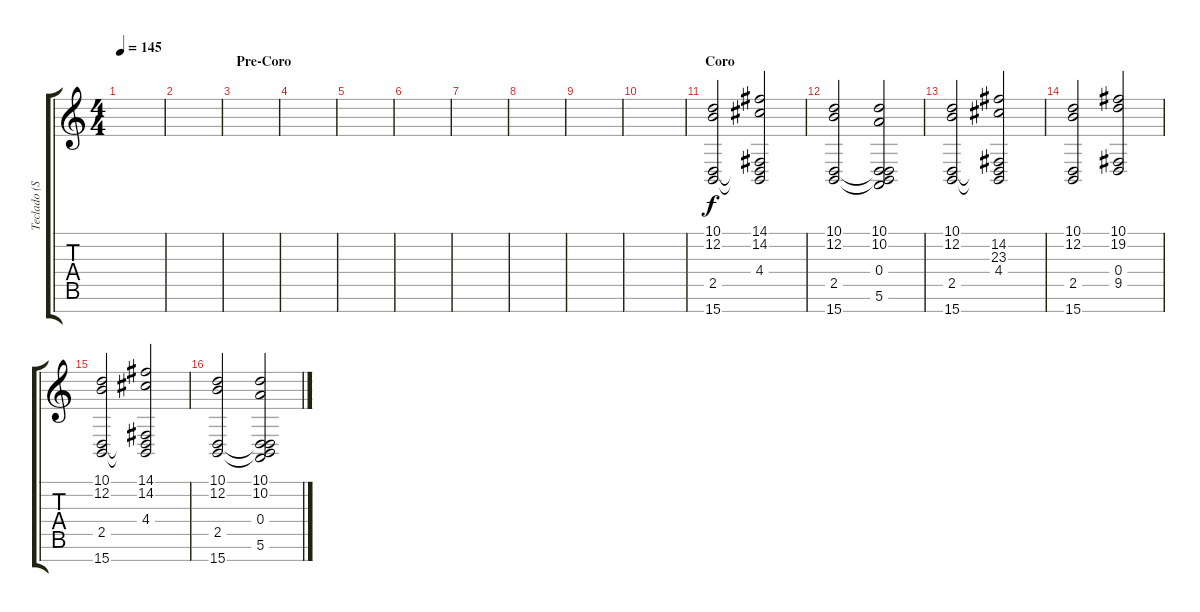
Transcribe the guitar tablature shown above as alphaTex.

\track ("Teclado (String)" "Teclado (S") {instrument stringensemble2}
\staff {score tabs}
\tuning (E4 B3 G3 D3 A2 E2 B1) {hide}
\ts (4 4)
\tempo 145
\clef g2
\ks c
|
|
\section ("" "Pre-Coro")
|
|
|
|
|
|
|
|
\section ("" "Coro")
(10.1 12.2 2.5 15.7).2{volume 9 instrument stringensemble1} (14.1 14.2 4.4 2.5{t} 15.7{t}).2 |
(10.1 12.2 2.5 15.7).2 (10.1 10.2 0.4 2.5{t} 5.6 15.7{t}).2 |
(10.1 12.2 2.5 15.7).2 (14.2 23.3 4.4 2.5{t} 15.7{t}).2 |
(10.1 12.2 2.5 15.7).2 (10.1 19.2 0.4 9.5).2 |
(10.1 12.2 2.5 15.7).2{volume 9 instrument stringensemble1} (14.1 14.2 4.4 2.5{t} 15.7{t}).2 |
(10.1 12.2 2.5 15.7).2 (10.1 10.2 0.4 2.5{t} 5.6 15.7{t}).2
